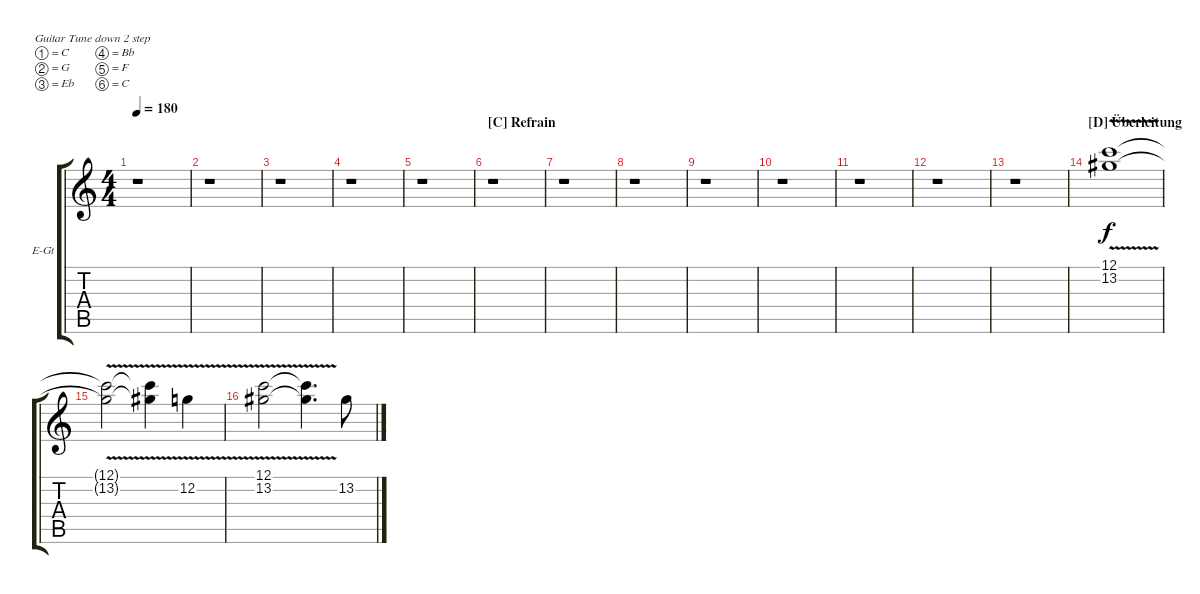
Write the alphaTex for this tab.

\defaultSystemsLayout 4
\bracketExtendMode groupsimilarinstruments
\firstSystemTrackNameOrientation horizontal
\otherSystemsTrackNameOrientation horizontal
\track ("Electric Guitar" "E-Gt") {instrument distortionguitar}
\staff {score tabs}
\tuning (C4 G3 Eb3 Bb2 F2 C2)
\ts (4 4)
\tempo 180
\clef g2
\ks c
r.1{dy f} |
r.1 |
r.1 |
r.1 |
r.1 |
\section ("C" "Refrain")
r.1 |
r.1 |
r.1 |
r.1 |
r.1 |
r.1 |
r.1 |
r.1 |
\section ("D" "Überleitung")
(13.2{v} 12.1{v}).1 |
(13.2{v t} 12.1{t}).2 (13.2{v t} 12.1{v t}).4 12.2{v}.4 |
(13.2{v} 12.1{v}).2 (13.2{v t} 12.1{v t}).4{d} 13.2{sl}.8
